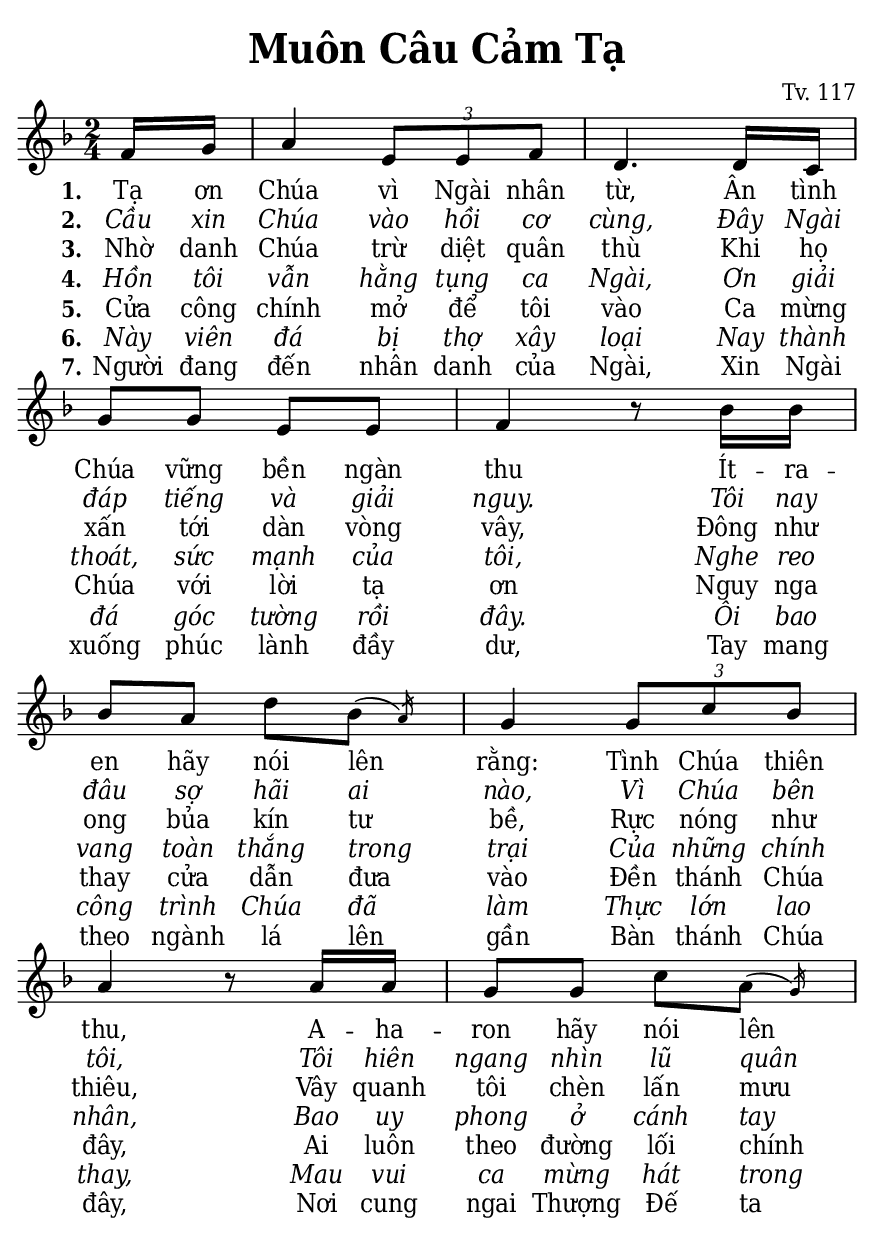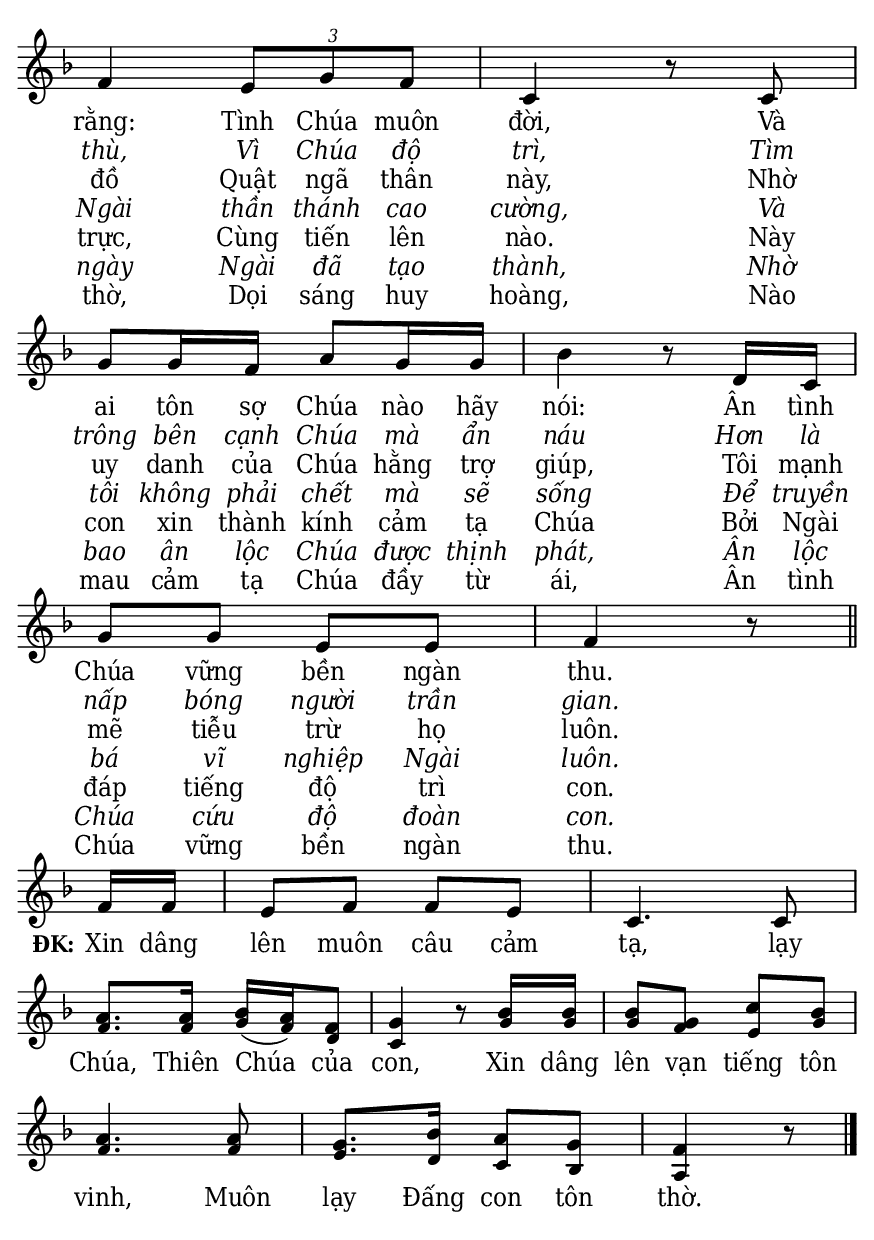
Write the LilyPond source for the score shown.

% Cài đặt chung\
\version "2.22.1"
\include "english.ly"

\header {
  title = \markup { \fontsize #1 "Muôn Câu Cảm Tạ" }
  composer = "Tv. 117"
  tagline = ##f
}

% Nhạc phiên khúc
nhacPhienKhucSop = \relative c' {
  \autoPageBreaksOff
  \partial 8 f16 g |
  a4 \tuplet 3/2 { e8 e f } |
  d4. d16 c |
  g'8 g e e |
  f4 r8 bf16 bf |
  bf8 a d
  \afterGrace bf8 ({
    \override Flag.stroke-style = #"grace"
    a16)}
  \revert Flag.stroke-style
  g4 \tuplet 3/2 { g8 c bf } |
  a4 r8 a16 a |
  g8 g c
  \afterGrace a8 ({
    \override Flag.stroke-style = #"grace"
    g16)}
  \revert Flag.stroke-style
  
  \pageBreak
  
  f4 \tuplet 3/2 { e8 g f } |
  c4 r8 c |
  g'8 g16 f a8 g16 g |
  bf4 r8 d,16 c |
  g'8 g e e |
  f4 r8 \bar "||" \break
  
  f16 f |
  e8 f f e |
  c4. c8 |
  a'8. a16 bf (a) f8 |
  g4 r8 bf16 bf |
  bf8 g c bf |
  a4. a8 |
  g8. bf16 a8 g |
  f4 r8 \bar "|."
}

nhacPhienKhucAlto = \relative c' {
  r8 |
  R2*13
  r4.
  f16 f |
  e8 f f e |
  c4. c8 |
  f8. f16 g (f) d8 |
  c4 r8 g'16 g |
  g8 f e g |
  f4. f8 |
  e8. d16 c8 bf |
  a4 r8
}

% Lời phiên khúc
loiPhienKhucSop = \lyrics {
  <<
    {
      \set stanza = "1."
      Tạ ơn Chúa vì Ngài nhân từ,
      Ân tình Chúa vững bền ngàn thu
      Ít -- ra -- en hãy nói lên rằng:
      Tình Chúa thiên thu,
      A -- ha -- ron hãy nói lên rằng:
      Tình Chúa muôn đời,
      Và ai tôn sợ Chúa nào hãy nói:
      Ân tình Chúa vững bền ngàn thu.
    }
    \new Lyrics {
	    \set associatedVoice = "beSop"
	    \set stanza = "2."
      \override Lyrics.LyricText.font-shape = #'italic
	    Cầu xin Chúa vào hồi cơ cùng,
	    Đây Ngài đáp tiếng và giải nguy.
	    Tôi nay đâu sợ hãi ai nào,
	    Vì Chúa bên tôi,
	    Tôi hiên ngang nhìn lũ quân thù,
	    Vì Chúa độ trì,
	    Tìm trông bên cạnh Chúa mà ẩn náu
	    Hơn là nấp bóng người trần gian.
    }
    \new Lyrics {
	    \set associatedVoice = "beSop"
	    \set stanza = "3."
	    Nhờ danh Chúa trừ diệt quân thù
	    Khi họ xấn tới dàn vòng vây,
	    Đông như ong bủa kín tư bề,
	    Rực nóng như thiêu,
	    Vây quanh tôi chèn lấn mưu đồ
	    Quật ngã thân này,
	    Nhờ uy danh của Chúa hằng trợ giúp,
	    Tôi mạnh mẽ tiễu trừ họ luôn.
    }
    \new Lyrics {
	    \set associatedVoice = "beSop"
	    \set stanza = "4."
      \override Lyrics.LyricText.font-shape = #'italic
	    Hồn tôi vẫn hằng tụng ca Ngài,
	    Ơn giải thoát, sức mạnh của tôi,
	    Nghe reo vang toàn thắng trong trại
	    Của những chính nhân,
	    Bao uy phong ở cánh tay Ngài thần thánh cao cường,
	    Và tôi không phải chết mà sẽ sống
	    Để truyền bá vĩ nghiệp Ngài luôn.
    }
    \new Lyrics {
	    \set associatedVoice = "beSop"
	    \set stanza = "5."
	    Cửa công chính mở để tôi vào
	    Ca mừng Chúa với lời tạ ơn
	    Nguy nga thay cửa dẫn đưa vào
	    Đền thánh Chúa đây,
	    Ai luôn theo đường lối chính trực,
	    Cùng tiến lên nào.
	    Này con xin thành kính cảm tạ Chúa
	    Bởi Ngài đáp tiếng độ trì con.
    }
    \new Lyrics {
	    \set associatedVoice = "beSop"
	    \set stanza = "6."
      \override Lyrics.LyricText.font-shape = #'italic
	    Này viên đá bị thợ xây loại
	    Nay thành đá góc tường rồi đây.
	    Ôi bao công trình Chúa đã làm
	    Thực lớn lao thay,
	    Mau vui ca mừng hát trong ngày
	    Ngài đã tạo thành,
	    Nhờ bao ân lộc Chúa được thịnh phát,
	    Ân lộc Chúa cứu độ đoàn con.
    }
    \new Lyrics {
	    \set associatedVoice = "beSop"
	    \set stanza = "7."
	    Người đang đến nhân danh của Ngài,
	    Xin Ngài xuống phúc lành đầy dư,
	    Tay mang theo ngành lá lên gần
	    Bàn thánh Chúa đây,
	    Nơi cung ngai Thượng Đế ta thờ,
	    Dọi sáng huy hoàng,
	    Nào mau cảm tạ Chúa đầy từ ái,
	    Ân tình Chúa vững bền ngàn thu.
    }
  >>
  \set stanza = "ĐK:"
  Xin dâng lên muôn câu cảm tạ,
  lạy Chúa, Thiên Chúa của con,
  Xin dâng lên vạn tiếng tôn vinh,
  Muôn lạy Đấng con tôn thờ.
}

% Dàn trang
\paper {
  #(set-paper-size "a5")
  top-margin = 3\mm
  bottom-margin = 3\mm
  left-margin = 3\mm
  right-margin = 3\mm
  indent = #0
  #(define fonts
	 (make-pango-font-tree "Deja Vu Serif Condensed"
	 		       "Deja Vu Serif Condensed"
			       "Deja Vu Serif Condensed"
			       (/ 20 20)))
  print-page-number = ##f
  ragged-bottom = ##t
}

TongNhip = {
  \key f \major \time 2/4
  \set Timing.beamExceptions = #'()
  \set Timing.baseMoment = #(ly:make-moment 1/4)
}

% Đổi kích thước nốt cho bè phụ
notBePhu =
#(define-music-function (font-size music) (number? ly:music?)
   (for-some-music
     (lambda (m)
       (if (music-is-of-type? m 'rhythmic-event)
           (begin
             (set! (ly:music-property m 'tweaks)
                   (cons `(font-size . ,font-size)
                         (ly:music-property m 'tweaks)))
             #t)
           #f))
     music)
   music)

\score {
  \new ChoirStaff <<
    \new Staff \with {
        \consists "Merge_rests_engraver"
        printPartCombineTexts = ##f
      }
      <<
      \new Voice \TongNhip \partCombine 
        \nhacPhienKhucSop
        \notBePhu -1 { \nhacPhienKhucAlto }
      \new NullVoice = beSop \nhacPhienKhucSop
      \new Lyrics \lyricsto beSop \loiPhienKhucSop
      >>
  >>
  \layout {
    \override Lyrics.LyricSpace.minimum-distance = #1.5
    \override Score.BarNumber.break-visibility = ##(#f #f #f)
    \override Score.SpacingSpanner.uniform-stretching = ##t
  } 
}
